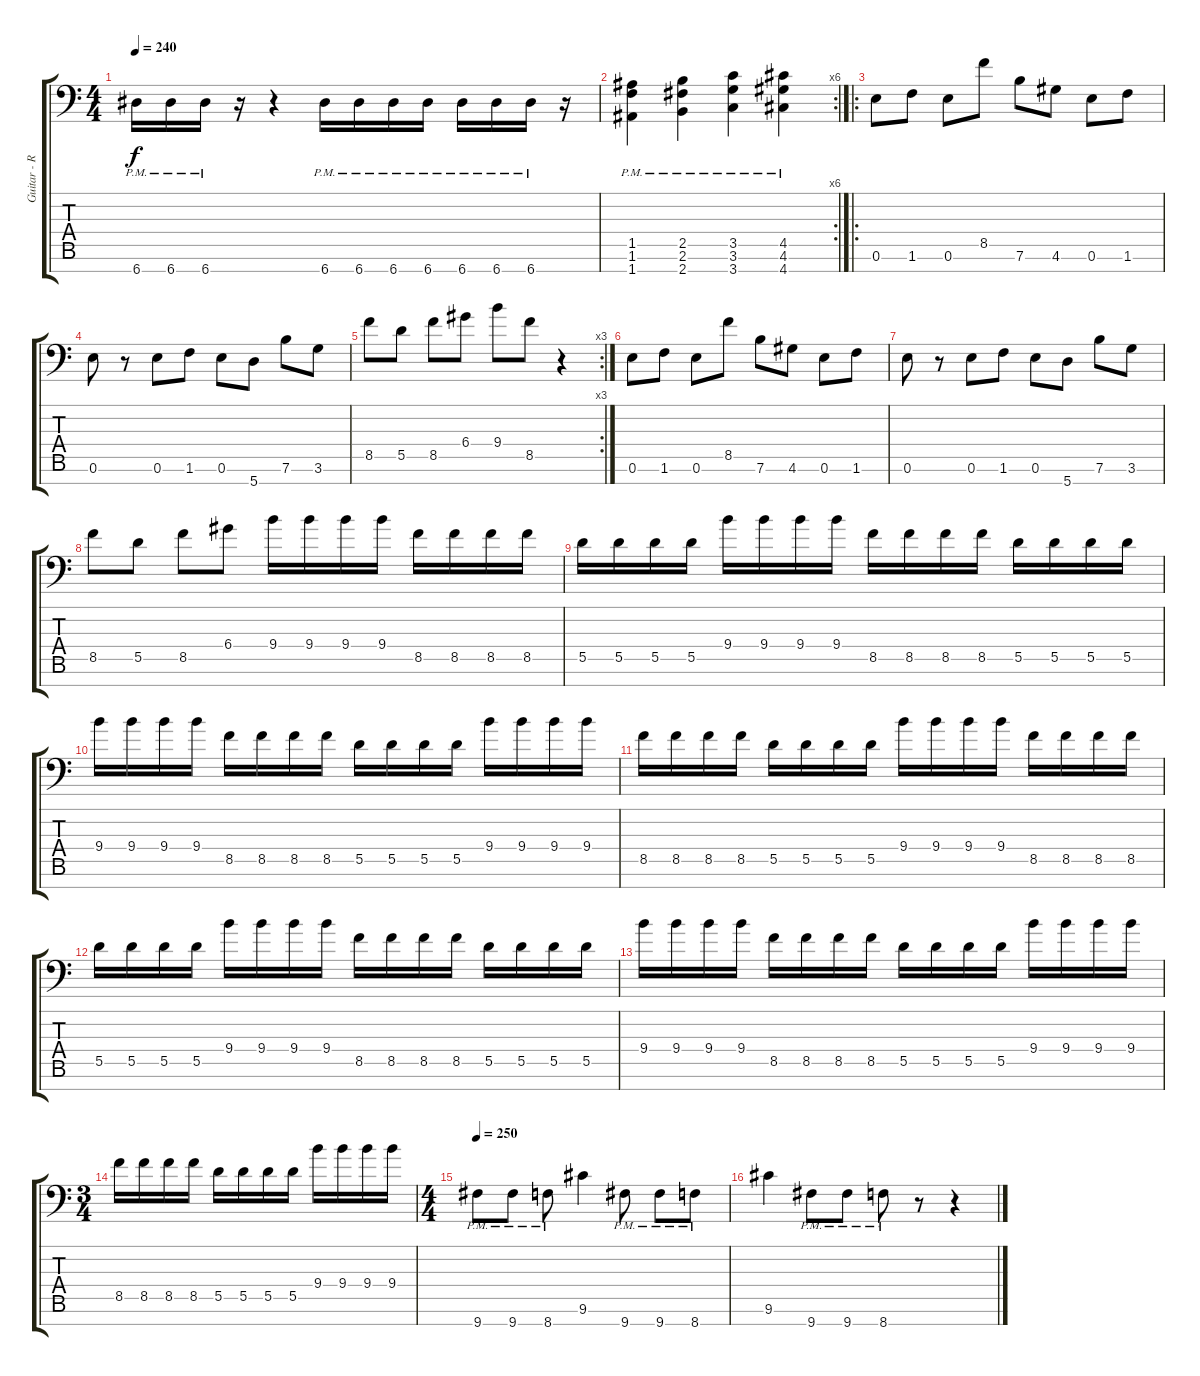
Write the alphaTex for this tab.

\track ("Guitar - Right channel" "Guitar - R") {instrument distortionguitar}
\staff {score tabs}
\tuning (E4 B3 G3 D3 A2 E2 A1) {hide}
\ts (4 4)
\tempo 240
\clef f4
\ks c
6.7{pm}.16{dy f} 6.7{pm}.16 6.7{pm}.16 r.16 r.4 6.7{pm}.16 6.7{pm}.16 6.7{pm}.16 6.7{pm}.16 6.7{pm}.16 6.7{pm}.16 6.7{pm}.16 r.16 |
\rc 6
(1.5{pm} 1.6{pm} 1.7{pm}).4 (2.5{pm} 2.6{pm} 2.7{pm}).4 (3.5{pm} 3.6{pm} 3.7{pm}).4 (4.5{pm} 4.6{pm} 4.7{pm}).4 |
\ro
0.6.8 1.6.8 0.6.8 8.5.8 7.6.8 4.6.8 0.6.8 1.6.8 |
0.6.8 r.8 0.6.8 1.6.8 0.6.8 5.7.8 7.6.8 3.6.8 |
\rc 3
8.5.8 5.5.8 8.5.8 6.4.8 9.4.8 8.5.8 r.4 |
0.6.8 1.6.8 0.6.8 8.5.8 7.6.8 4.6.8 0.6.8 1.6.8 |
0.6.8 r.8 0.6.8 1.6.8 0.6.8 5.7.8 7.6.8 3.6.8 |
8.5.8 5.5.8 8.5.8 6.4.8 9.4.16 9.4.16 9.4.16 9.4.16 8.5.16 8.5.16 8.5.16 8.5.16 |
5.5.16 5.5.16 5.5.16 5.5.16 9.4.16 9.4.16 9.4.16 9.4.16 8.5.16 8.5.16 8.5.16 8.5.16 5.5.16 5.5.16 5.5.16 5.5.16 |
9.4.16 9.4.16 9.4.16 9.4.16 8.5.16 8.5.16 8.5.16 8.5.16 5.5.16 5.5.16 5.5.16 5.5.16 9.4.16 9.4.16 9.4.16 9.4.16 |
8.5.16 8.5.16 8.5.16 8.5.16 5.5.16 5.5.16 5.5.16 5.5.16 9.4.16 9.4.16 9.4.16 9.4.16 8.5.16 8.5.16 8.5.16 8.5.16 |
5.5.16 5.5.16 5.5.16 5.5.16 9.4.16 9.4.16 9.4.16 9.4.16 8.5.16 8.5.16 8.5.16 8.5.16 5.5.16 5.5.16 5.5.16 5.5.16 |
9.4.16 9.4.16 9.4.16 9.4.16 8.5.16 8.5.16 8.5.16 8.5.16 5.5.16 5.5.16 5.5.16 5.5.16 9.4.16 9.4.16 9.4.16 9.4.16 |
\ts (3 4)
8.5.16 8.5.16 8.5.16 8.5.16 5.5.16 5.5.16 5.5.16 5.5.16 9.4.16 9.4.16 9.4.16 9.4.16 |
\ts (4 4)
\tempo 250
9.7{pm}.8{volume 0} 9.7{pm}.8 8.7{pm}.8 9.6.4 9.7{pm}.8 9.7{pm}.8 8.7{pm}.8 |
9.6.4 9.7{pm}.8 9.7{pm}.8 8.7{pm}.8 r.8 r.4
